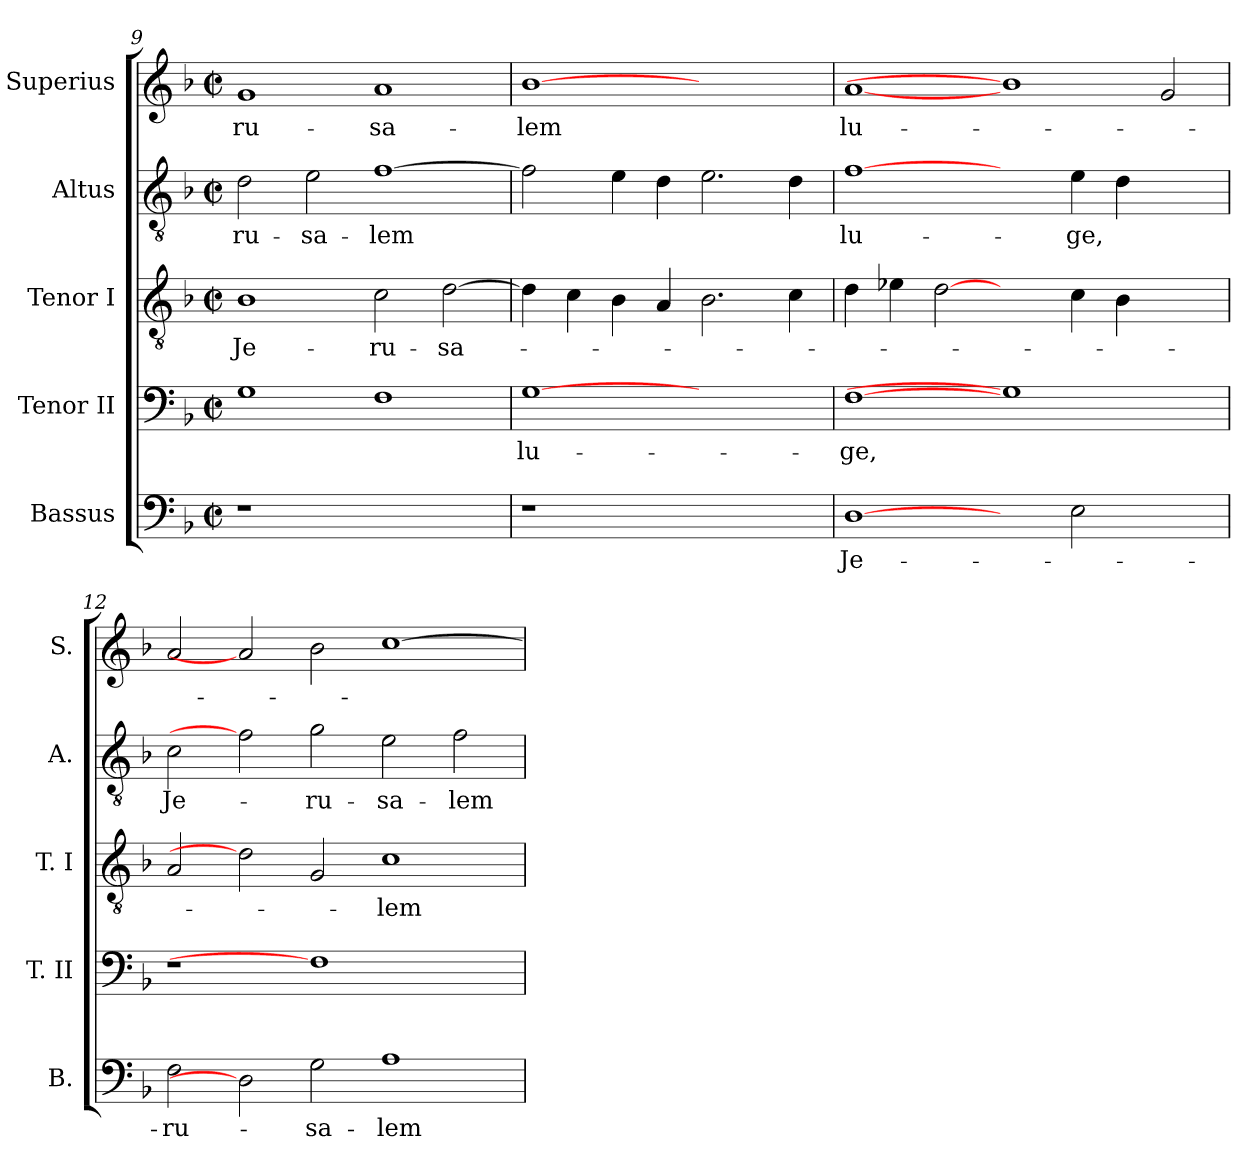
**kern	**text	**kern	**text	**kern	**text	**kern	**text	**kern	**text
*part5	*part5	*part4	*part4	*part3	*part3	*part2	*part2	*part1	*part1
*staff5	*staff5	*staff4	*staff4	*staff3	*staff3	*staff2	*staff2	*staff1	*staff1
*I"Bassus	*	*I"Tenor II	*	*I"Tenor I	*	*I"Altus	*	*I"Superius	*
*I'B.	*	*I'T. II	*	*I'T. I	*	*I'A.	*	*I'S.	*
*clefF4	*	*clefF4	*	*clefGv2	*	*clefGv2	*	*clefG2	*
*	*	*	*	*ITrd7c12	*	*ITrd7c12	*	*	*
*k[b-]	*	*k[b-]	*	*k[b-]	*	*k[b-]	*	*k[b-]	*
*F:	*	*F:	*	*F:	*	*F:	*	*F:	*
*M2/2	*	*M2/2	*	*M2/2	*	*M2/2	*	*M2/2	*
*met(c|)	*	*met(c|)	*	*met(c|)	*	*met(c|)	*	*met(c|)	*
=9	=9	=9	=9	=9	=9	=9	=9	=9	=9
!LO:N:vis=1	!	!	!	!	!	!	!	!	!
!	!	!	!	!	!LO:LY:b:color=#000000	!	!	!	!
!	!	!	!	!	!	!	!LO:LY:b:color=#000000	!	!
!	!	!	!	!	!	!	!	!	!LO:LY:b:color=#000000
1r	.	1Gi	.	1BB-i	Je-	2Di\	-ru-	1gi	-ru-
!	!	!	!	!	!	!	!LO:LY:b:color=#000000	!	!
.	.	.	.	.	.	2Ei\	-sa-	.	.
!	!	!	!	!	!LO:LY:b:color=#000000	!	!	!	!
!	!	!	!	!	!	!	!LO:LY:b:color=#000000	!	!
!	!	!	!	!	!	!	!	!	!LO:LY:b:color=#000000
1ryy	.	1Fi	.	2Ci\	-ru-	[>1Fi	-lem	1ai	-sa-
!	!	!	!	!	!LO:LY:b:color=#000000	!	!	!	!
.	.	.	.	[>2Di\	-sa-	.	.	.	.
=10	=10	=10	=10	=10	=10	=10	=10	=10	=10
!LO:N:vis=1	!	!	!	!	!	!	!	!	!
!	!	!	!LO:LY:b:color=#000000	!	!	!	!	!	!
!	!	!	!	!	!	!	!	!	!LO:LY:b:color=#000000
1r	.	[1Gi	lu-	4Di\]	.	2Fi\]	.	[1b-i	-lem
.	.	.	.	4Ci\	.	.	.	.	.
.	.	.	.	4BB-i\	.	4Ei\	.	.	.
.	.	.	.	4AAi/	.	4Di\	.	.	.
1ryy	.	1ryy	.	2.BB-i\	.	2.Ei\	.	1ryy	.
.	.	.	.	4Ci\	.	4Di\	.	.	.
=11	=11	=11	=11	=11	=11	=11	=11	=11	=11
!	!LO:LY:b:color=#000000	!	!	!	!	!	!	!	!
!	!	!	!LO:LY:b:color=#000000	!	!	!	!	!	!
!	!	!	!	!	!	!	!LO:LY:b:color=#000000	!	!
!	!	!	!	!	!	!	!	!	!LO:LY:b:color=#000000
[1Di	Je-	[1Fi	-ge,	4Di\	.	[1Fi	lu-	[1ai	lu-
.	.	.	.	4E-Xi\	.	.	.	.	.
.	.	.	.	[2Di	.	.	.	.	.
2ryy	.	1Gi]	.	2ryy	.	2ryy	.	1b-i]	.
!	!	!	!	!	!	!	!LO:LY:b:color=#000000	!	!
2Ei\	.	.	.	4Ci\	.	4Ei\	-ge,	.	.
.	.	.	.	4BB-i\	.	4Di\	.	.	.
2ryy	.	2ryy	.	2ryy	.	2ryy	.	2gi/	.
!!LO:PB:g=z
=12	=12	=12	=12	=12	=12	=12	=12	=12	=12
!	!LO:LY:b:color=#000000	!LO:N:vis=1	!	!	!	!	!	!	!
!	!	!	!	!	!	!	!LO:LY:b:color=#000000	!	!
2Fi\	-ru-	1r	.	2AAi/	.	2Ci\	Je-	2ai/	.
2Di]	.	.	.	2Di]	.	2Fi]	.	2ai]	.
!	!LO:LY:b:color=#000000	!	!	!	!	!	!	!	!
!	!	!	!	!	!	!	!LO:LY:b:color=#000000	!	!
2Gi\	-sa-	1Fi]	.	2GGi/	.	2Gi\	-ru-	2b-i\	.
!	!LO:LY:b:color=#000000	!	!	!	!	!	!	!	!
!	!	!	!	!	!LO:LY:b:color=#000000	!	!	!	!
!	!	!	!	!	!	!	!LO:LY:b:color=#000000	!	!
1Ai	-lem	.	.	1Ci	-lem	2Ei\	-sa-	[>1cci	.
!	!	!	!	!	!	!	!LO:LY:b:color=#000000	!	!
.	.	2ryy	.	.	.	2Fi\	-lem	.	.
=	=	=	=	=	=	=	=	=	=
*-	*-	*-	*-	*-	*-	*-	*-	*-	*-
